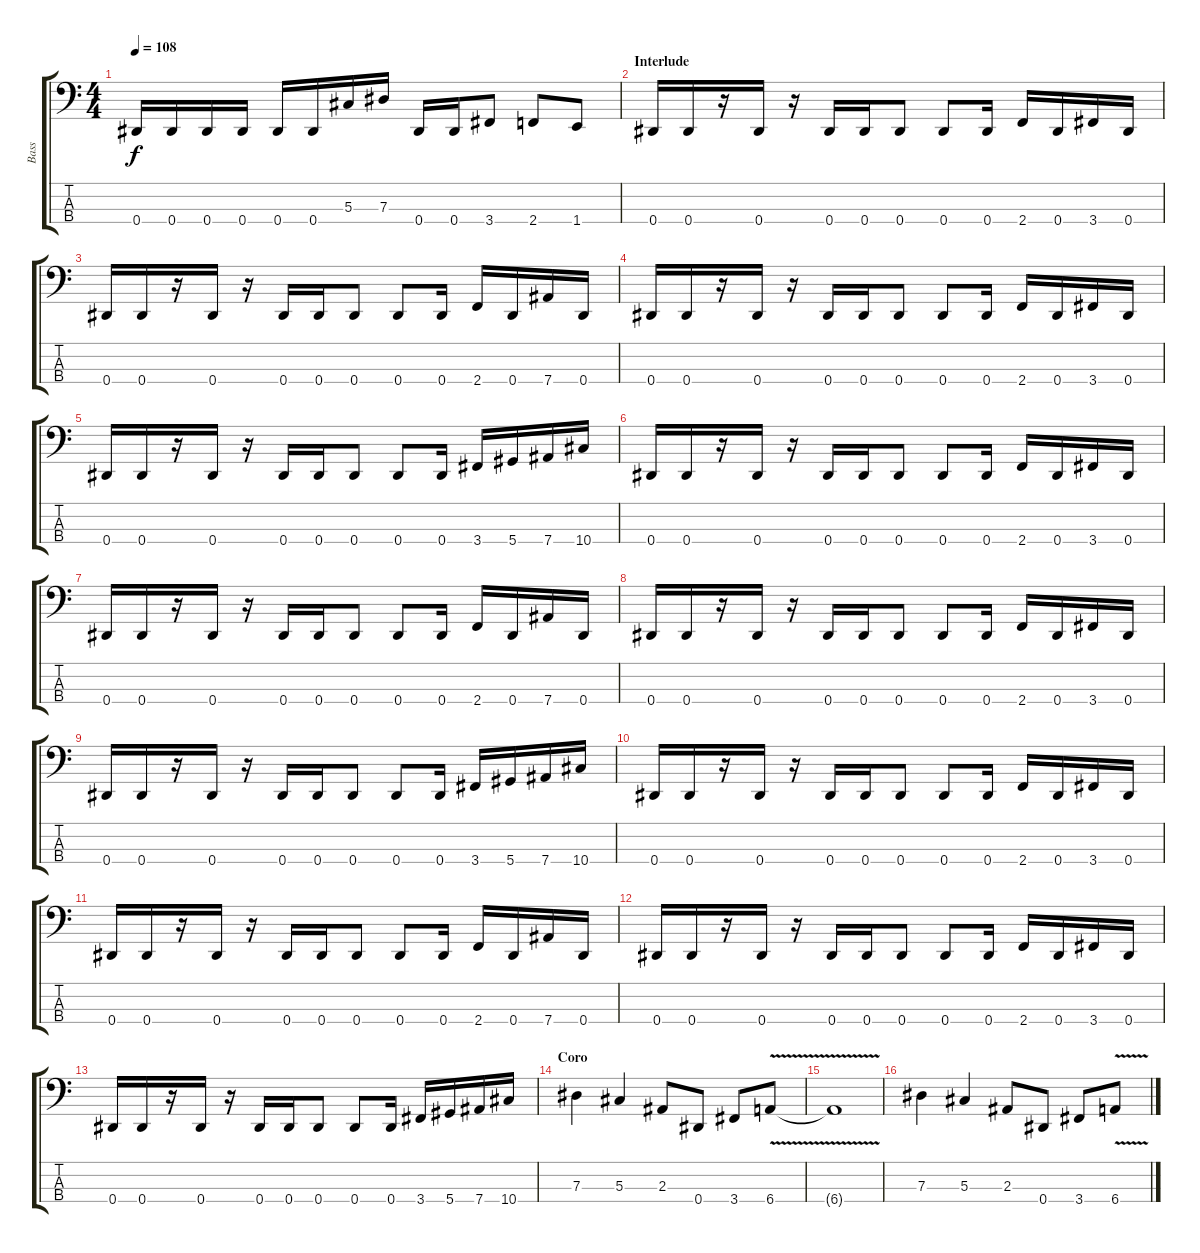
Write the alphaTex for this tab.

\track ("Bass" "Bass") {instrument electricbasspick}
\staff {score tabs}
\tuning (Gb2 Db2 Ab1 Eb1) {hide}
\ts (4 4)
\tempo 108
\clef f4
\ks c
0.4.16{dy f} 0.4.16 0.4.16 0.4.16 0.4.16 0.4.16 5.3.16 7.3.16 0.4.16 0.4.16 3.4.8 2.4.8 1.4.8 |
\section ("" "Interlude")
0.4.16 0.4.16 r.16 0.4.16 r.16 0.4.16 0.4.16 0.4.8 0.4.8 0.4.16 2.4.16 0.4.16 3.4.16 0.4.16 |
0.4.16 0.4.16 r.16 0.4.16 r.16 0.4.16 0.4.16 0.4.8 0.4.8 0.4.16 2.4.16 0.4.16 7.4.16 0.4.16 |
0.4.16 0.4.16 r.16 0.4.16 r.16 0.4.16 0.4.16 0.4.8 0.4.8 0.4.16 2.4.16 0.4.16 3.4.16 0.4.16 |
0.4.16 0.4.16 r.16 0.4.16 r.16 0.4.16 0.4.16 0.4.8 0.4.8 0.4.16 3.4.16 5.4.16 7.4.16 10.4.16 |
0.4.16 0.4.16 r.16 0.4.16 r.16 0.4.16 0.4.16 0.4.8 0.4.8 0.4.16 2.4.16 0.4.16 3.4.16 0.4.16 |
0.4.16 0.4.16 r.16 0.4.16 r.16 0.4.16 0.4.16 0.4.8 0.4.8 0.4.16 2.4.16 0.4.16 7.4.16 0.4.16 |
0.4.16 0.4.16 r.16 0.4.16 r.16 0.4.16 0.4.16 0.4.8 0.4.8 0.4.16 2.4.16 0.4.16 3.4.16 0.4.16 |
0.4.16 0.4.16 r.16 0.4.16 r.16 0.4.16 0.4.16 0.4.8 0.4.8 0.4.16 3.4.16 5.4.16 7.4.16 10.4.16 |
0.4.16 0.4.16 r.16 0.4.16 r.16 0.4.16 0.4.16 0.4.8 0.4.8 0.4.16 2.4.16 0.4.16 3.4.16 0.4.16 |
0.4.16 0.4.16 r.16 0.4.16 r.16 0.4.16 0.4.16 0.4.8 0.4.8 0.4.16 2.4.16 0.4.16 7.4.16 0.4.16 |
0.4.16 0.4.16 r.16 0.4.16 r.16 0.4.16 0.4.16 0.4.8 0.4.8 0.4.16 2.4.16 0.4.16 3.4.16 0.4.16 |
0.4.16 0.4.16 r.16 0.4.16 r.16 0.4.16 0.4.16 0.4.8 0.4.8 0.4.16 3.4.16 5.4.16 7.4.16 10.4.16 |
\section ("" "Coro")
7.3.4 5.3.4 2.3.8 0.4.8 3.4.8 6.4{v}.8 |
6.4{t}.1 |
7.3.4 5.3.4 2.3.8 0.4.8 3.4.8 6.4{v}.8
